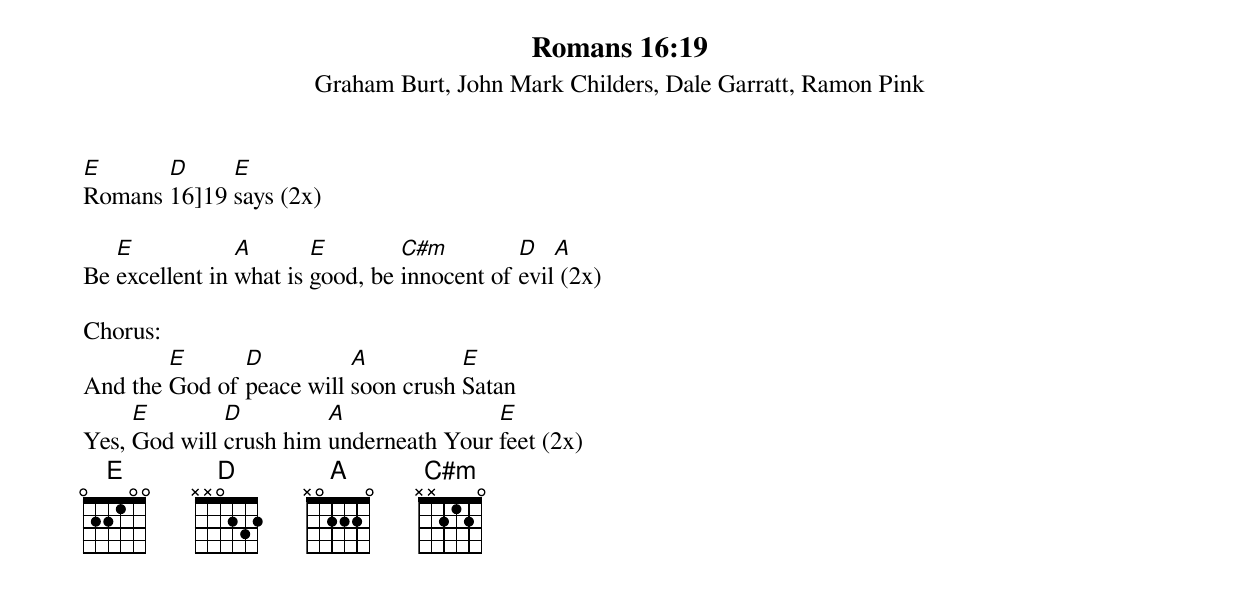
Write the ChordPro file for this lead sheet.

{title:Romans 16:19}
{subtitle:Graham Burt, John Mark Childers, Dale Garratt, Ramon Pink}
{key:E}

[E]Romans [D]16]19 [E]says (2x)

Be [E]excellent in [A]what is [E]good, be [C#m]innocent of [D]evil[A] (2x)

Chorus:
And the [E]God of [D]peace will [A]soon crush [E]Satan
Yes, [E]God will [D]crush him [A]underneath Your [E]feet (2x)
